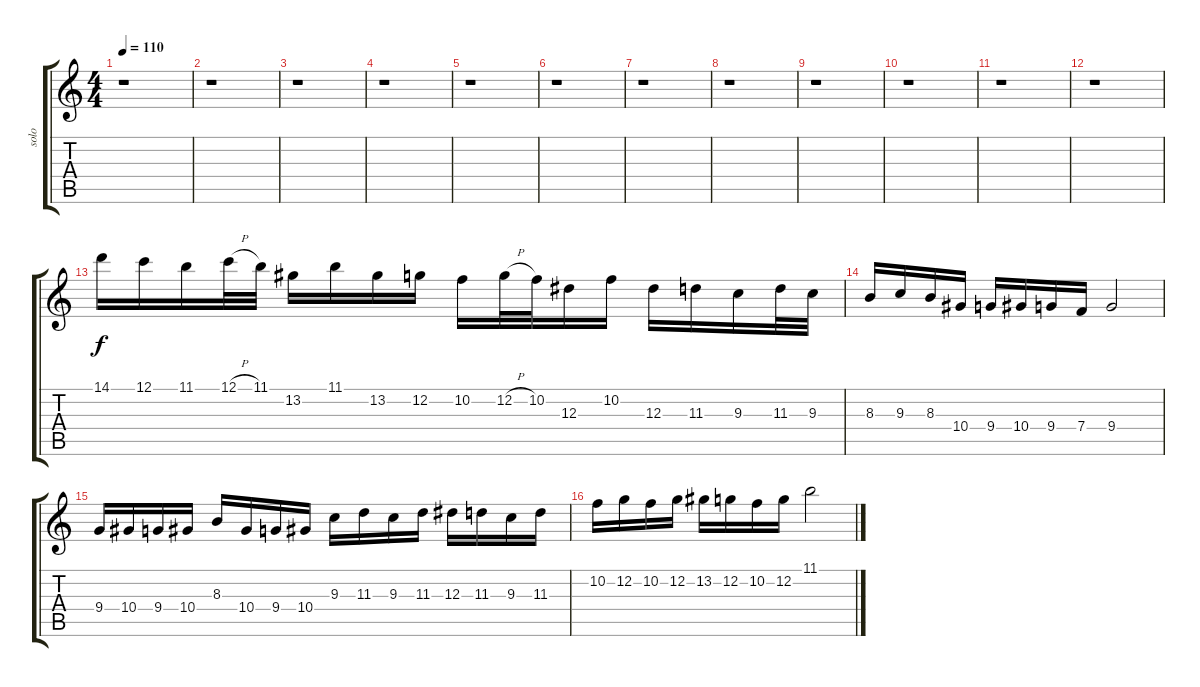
\track ("solo" "solo") {instrument distortionguitar}
\staff {score tabs}
\tuning (C4 G3 Eb3 Bb2 F2 C2) {hide}
\ts (4 4)
\tempo 110
\clef g2
\ks c
r.1{dy f} |
r.1 |
r.1 |
r.1 |
r.1 |
r.1 |
r.1 |
r.1 |
r.1 |
r.1 |
r.1 |
r.1 |
14.1.16 12.1.16 11.1.16 12.1{h}.32 11.1.32 13.2.16 11.1.16 13.2.16 12.2.16 10.2.16 12.2{h}.32 10.2.32 12.3.16 10.2.16 12.3.16 11.3.16 9.3.16 11.3.32 9.3.32 |
8.3.16 9.3.16 8.3.16 10.4.16 9.4.16 10.4.16 9.4.16 7.4.16 9.4.2 |
9.4.16 10.4.16 9.4.16 10.4.16 8.3.16 10.4.16 9.4.16 10.4.16 9.3.16 11.3.16 9.3.16 11.3.16 12.3.16 11.3.16 9.3.16 11.3.16 |
10.2.16 12.2.16 10.2.16 12.2.16 13.2.16 12.2.16 10.2.16 12.2.16 11.1.2
